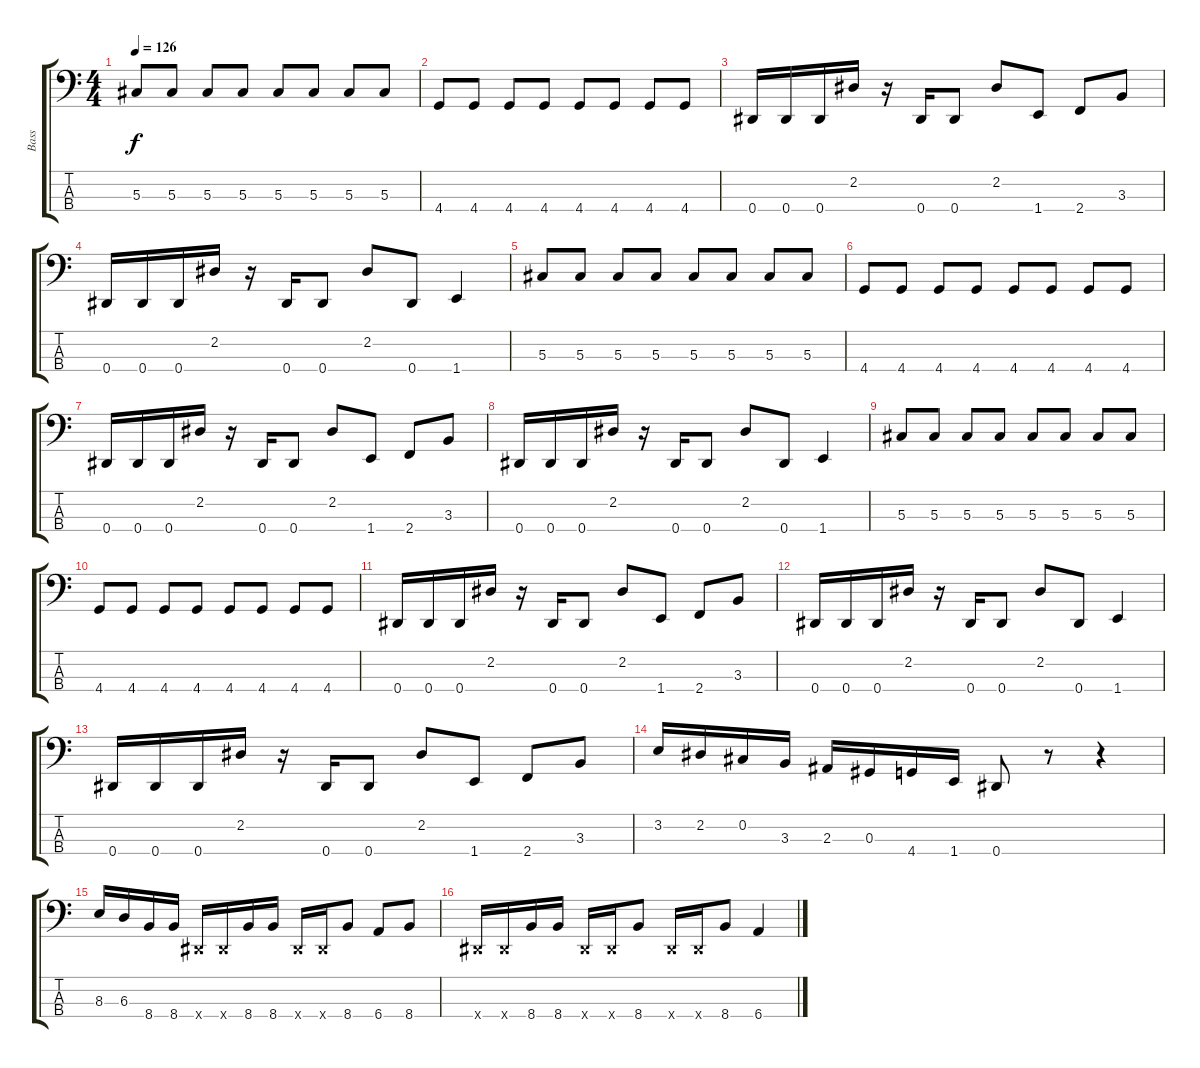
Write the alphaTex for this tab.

\track ("Bass" "Bass") {instrument electricbasspick}
\staff {score tabs}
\tuning (Gb2 Db2 Ab1 Eb1) {hide}
\ts (4 4)
\tempo 126
\clef f4
\ks c
5.3.8{dy f} 5.3.8 5.3.8 5.3.8 5.3.8 5.3.8 5.3.8 5.3.8 |
4.4.8 4.4.8 4.4.8 4.4.8 4.4.8 4.4.8 4.4.8 4.4.8 |
0.4.16 0.4.16 0.4.16 2.2.16 r.16 0.4.16 0.4.8 2.2.8 1.4.8 2.4.8 3.3.8 |
0.4.16 0.4.16 0.4.16 2.2.16 r.16 0.4.16 0.4.8 2.2.8 0.4.8 1.4.4 |
5.3.8 5.3.8 5.3.8 5.3.8 5.3.8 5.3.8 5.3.8 5.3.8 |
4.4.8 4.4.8 4.4.8 4.4.8 4.4.8 4.4.8 4.4.8 4.4.8 |
0.4.16 0.4.16 0.4.16 2.2.16 r.16 0.4.16 0.4.8 2.2.8 1.4.8 2.4.8 3.3.8 |
0.4.16 0.4.16 0.4.16 2.2.16 r.16 0.4.16 0.4.8 2.2.8 0.4.8 1.4.4 |
5.3.8 5.3.8 5.3.8 5.3.8 5.3.8 5.3.8 5.3.8 5.3.8 |
4.4.8 4.4.8 4.4.8 4.4.8 4.4.8 4.4.8 4.4.8 4.4.8 |
0.4.16 0.4.16 0.4.16 2.2.16 r.16 0.4.16 0.4.8 2.2.8 1.4.8 2.4.8 3.3.8 |
0.4.16 0.4.16 0.4.16 2.2.16 r.16 0.4.16 0.4.8 2.2.8 0.4.8 1.4.4 |
0.4.16 0.4.16 0.4.16 2.2.16 r.16 0.4.16 0.4.8 2.2.8 1.4.8 2.4.8 3.3.8 |
3.2.16 2.2.16 0.2.16 3.3.16 2.3.16 0.3.16 4.4.16 1.4.16 0.4.8 r.8 r.4 |
8.3.16 6.3.16 8.4.16 8.4.16 0.4{x}.16 0.4{x}.16 8.4.16 8.4.16 0.4{x}.16 0.4{x}.16 8.4.8 6.4.8 8.4.8 |
0.4{x}.16 0.4{x}.16 8.4.16 8.4.16 0.4{x}.16 0.4{x}.16 8.4.8 0.4{x}.16 0.4{x}.16 8.4.8 6.4.4
